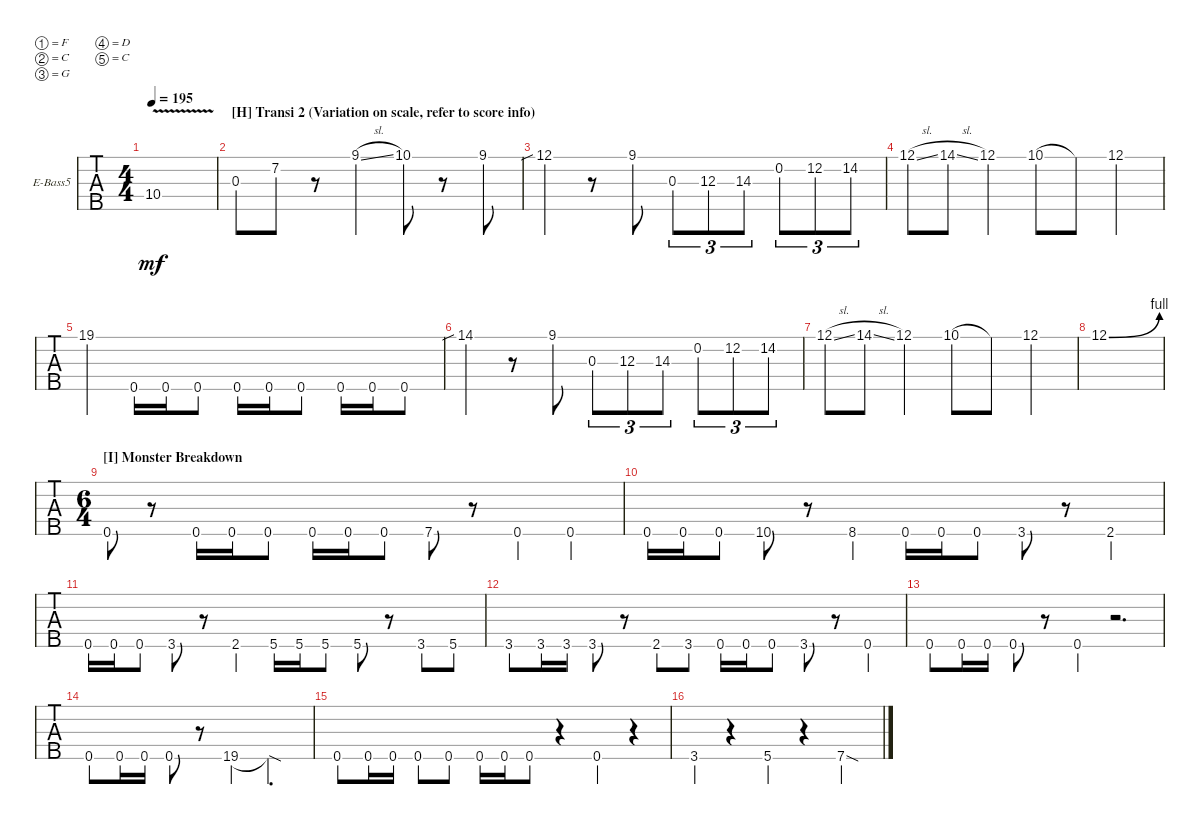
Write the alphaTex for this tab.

\bracketExtendMode groupsimilarinstruments
\firstSystemTrackNameOrientation horizontal
\otherSystemsTrackNameOrientation horizontal
\track ("bass" "E-Bass5") {instrument electricbassfinger}
\staff {tabs}
\tuning (F2 C2 G1 D1 C1)
\ts (4 4)
\tempo 195
\clef f4
\ks c
10.4{v t}.1{dy mf} |
\section ("H" "Transi 2 (Variation on scale, refer to score info)")
0.3.8 7.2.8 r.8 9.1{sl}.4 10.1.8 r.8 9.1.8 |
12.1{sib}.4 r.8 9.1.8 0.3.8{tu (3 2)} 12.3.8{tu (3 2)} 14.3.8{tu (3 2)} 0.2.8{tu (3 2)} 12.2.8{tu (3 2)} 14.2.8{tu (3 2)} |
12.1{sl}.8 14.1{sl}.8 12.1.4 10.1.8 10.1{t}.8 12.1.4 |
19.1.4 0.5.16 0.5.16 0.5.8 0.5.16 0.5.16 0.5.8 0.5.16 0.5.16 0.5.8 |
14.1{sib}.4 r.8 9.1.8 0.3.8{tu (3 2)} 12.3.8{tu (3 2)} 14.3.8{tu (3 2)} 0.2.8{tu (3 2)} 12.2.8{tu (3 2)} 14.2.8{tu (3 2)} |
12.1{sl}.8 14.1{sl}.8 12.1.4 10.1.8 10.1{t}.8 12.1.4 |
12.1{be (bend 0 0 59.4 4)}.1 |
\ts (6 4)
\section ("I" "Monster Breakdown")
0.5.8 r.8 0.5.16 0.5.16 0.5.8 0.5.16 0.5.16 0.5.8 7.5.8 r.8 0.5.4 0.5.4 |
0.5.16 0.5.16 0.5.8 10.5.8 r.8 8.5.4 0.5.16 0.5.16 0.5.8 3.5.8 r.8 2.5.4 |
0.5.16 0.5.16 0.5.8 3.5.8 r.8 2.5.4 5.5.16 5.5.16 5.5.8 5.5.8 r.8 3.5.8 5.5.8 |
3.5.8 3.5.16 3.5.16 3.5.8 r.8 2.5.8 3.5.8 0.5.16 0.5.16 0.5.8 3.5.8 r.8 0.5.4 |
0.5.8 0.5.16 0.5.16 0.5.8 r.8 0.5.4 r.2{d} |
0.5.8 0.5.16 0.5.16 0.5.8 r.8 19.5.4 19.5{sod t}.2{d} |
\clef g2
0.5.8 0.5.16 0.5.16{beam split} 0.5.8{beam merge} 0.5.8{beam split} 0.5.16 0.5.16 0.5.8 r.4 0.5.4 r.4 |
3.5.4 r.4 5.5.4 r.4 7.5{sod}.2
